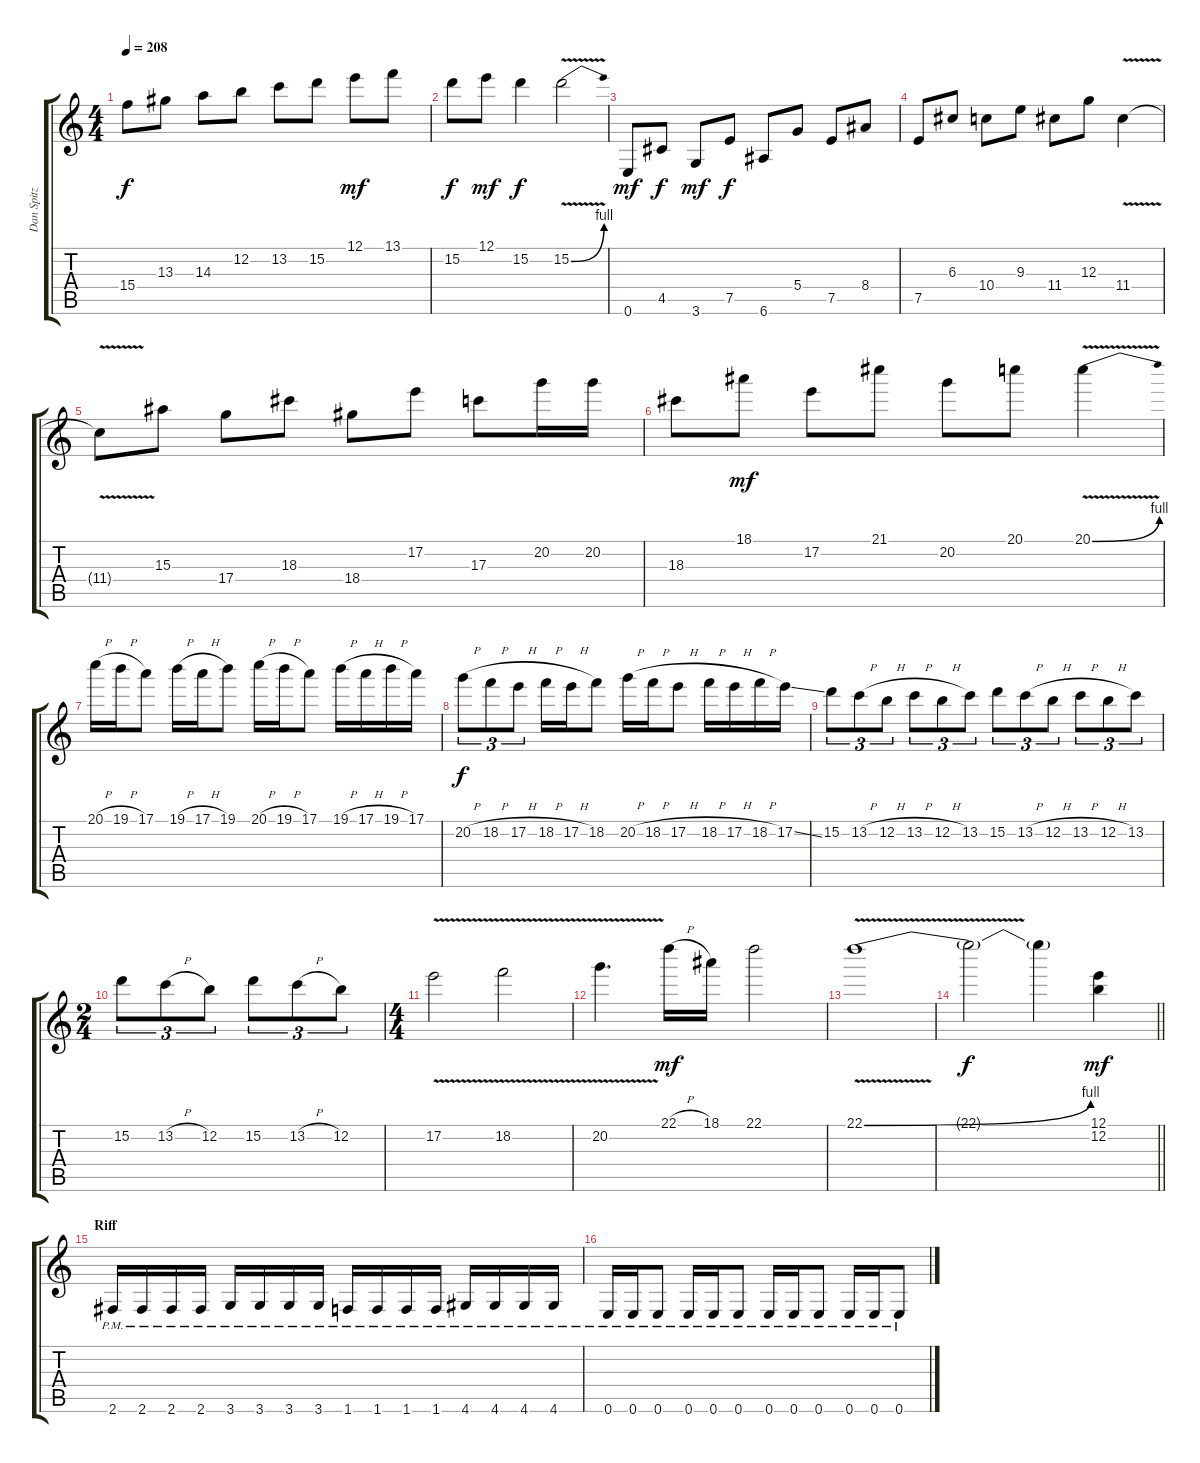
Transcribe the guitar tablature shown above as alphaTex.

\track ("Dan Spitz" "Dan Spitz") {instrument overdrivenguitar}
\staff {score tabs}
\tuning (E4 B3 G3 D3 A2 E2) {hide}
\ts (4 4)
\tempo 208
\clef g2
\ks c
15.4.8{dy f} 13.3.8 14.3.8 12.2.8 13.2.8 15.2.8 12.1.8{dy mf} 13.1.8 |
15.2.8{dy f} 12.1.8{dy mf} 15.2.4{dy f} 15.2{be (bend 0 0 60 4) v}.2 |
0.6.8{dy mf} 4.5.8{dy f} 3.6.8{dy mf} 7.5.8{dy f} 6.6.8 5.4.8 7.5.8 8.4.8 |
7.5.8 6.3.8 10.4.8 9.3.8 11.4.8 12.3.8 11.4{v}.4 |
11.4{t}.8 15.3.8 17.4.8 18.3.8 18.4.8 17.2.8 17.3.8 20.2.16 20.2.16 |
18.3.8 18.1.8{dy mf} 17.2.8 21.1.8 20.2.8 20.1.8 20.1{be (bend 0 0 60 4) v}.4 |
20.1{h}.16 19.1{h}.16 17.1.8 19.1{h}.16 17.1{h}.16 19.1.8 20.1{h}.16 19.1{h}.16 17.1.8 19.1{h}.16 17.1{h}.16 19.1{h}.16 17.1.16 |
20.2{h}.8{tu (3 2) dy f} 18.2{h}.8{tu (3 2)} 17.2{h}.8{tu (3 2)} 18.2{h}.16 17.2{h}.16 18.2.8 20.2{h}.16 18.2{h}.16 17.2{h}.8 18.2{h}.16 17.2{h}.16 18.2{h}.16 17.2{ss}.16 |
15.2.8{tu (3 2)} 13.2{h}.8{tu (3 2)} 12.2{h}.8{tu (3 2)} 13.2{h}.8{tu (3 2)} 12.2{h}.8{tu (3 2)} 13.2.8{tu (3 2)} 15.2.8{tu (3 2)} 13.2{h}.8{tu (3 2)} 12.2{h}.8{tu (3 2)} 13.2{h}.8{tu (3 2)} 12.2{h}.8{tu (3 2)} 13.2.8{tu (3 2)} |
\ts (2 4)
15.2.8{tu (3 2)} 13.2{h}.8{tu (3 2)} 12.2.8{tu (3 2)} 15.2.8{tu (3 2)} 13.2{h}.8{tu (3 2)} 12.2.8{tu (3 2)} |
\ts (4 4)
17.2{v}.2 18.2{v}.2 |
20.2{v}.4{d} 22.1{h}.16{dy mf} 18.1.16 22.1.2 |
22.1{be (bend 0 0 60 4) v}.1 |
\barLineRight lightlight
22.1{t}.2{dy f} 22.1{t}.4 (12.1 12.2).4{dy mf} |
\section ("" "Riff")
2.6{pm}.16 2.6{pm}.16 2.6{pm}.16 2.6{pm}.16 3.6{pm}.16 3.6{pm}.16 3.6{pm}.16 3.6{pm}.16 1.6{pm}.16 1.6{pm}.16 1.6{pm}.16 1.6{pm}.16 4.6{pm}.16 4.6{pm}.16 4.6{pm}.16 4.6{pm}.16 |
0.6{pm}.16 0.6{pm}.16 0.6{pm}.8 0.6{pm}.16 0.6{pm}.16 0.6{pm}.8 0.6{pm}.16 0.6{pm}.16 0.6{pm}.8 0.6{pm}.16 0.6{pm}.16 0.6{pm}.8
